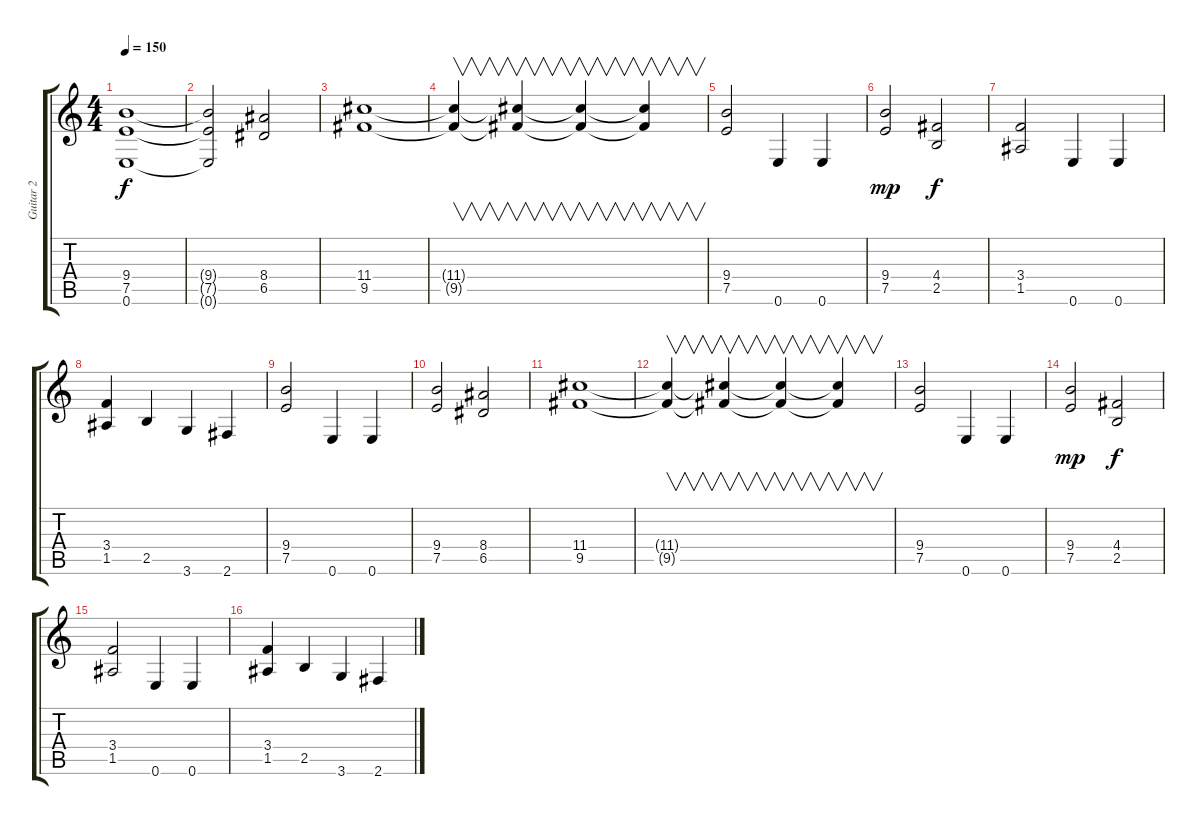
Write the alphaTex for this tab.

\track ("Guitar 2" "Guitar 2") {instrument distortionguitar}
\staff {score tabs}
\tuning (E4 B3 G3 D3 A2 E2) {hide}
\ts (4 4)
\tempo 150
\clef g2
\ks c
(9.4 7.5 0.6).1{dy f} |
(9.4{t} 7.5{t} 0.6{t}).2 (8.4 6.5).2 |
(11.4 9.5).1 |
(11.4{t} 9.5{t}).4{v} (11.4{t} 9.5{t}).4{v} (11.4{t} 9.5{t}).4{v} (11.4{t} 9.5{t}).4{v} |
(9.4 7.5).2 0.6.4 0.6.4 |
(9.4 7.5).2{dy mp} (4.4 2.5).2{dy f} |
(3.4 1.5).2 0.6.4 0.6.4 |
(3.4 1.5).4 2.5.4 3.6.4 2.6.4 |
(9.4 7.5).2 0.6.4 0.6.4 |
(9.4 7.5).2 (8.4 6.5).2 |
(11.4 9.5).1 |
(11.4{t} 9.5{t}).4{v} (11.4{t} 9.5{t}).4{v} (11.4{t} 9.5{t}).4{v} (11.4{t} 9.5{t}).4{v} |
(9.4 7.5).2 0.6.4 0.6.4 |
(9.4 7.5).2{dy mp} (4.4 2.5).2{dy f} |
(3.4 1.5).2 0.6.4 0.6.4 |
(3.4 1.5).4 2.5.4 3.6.4 2.6.4
